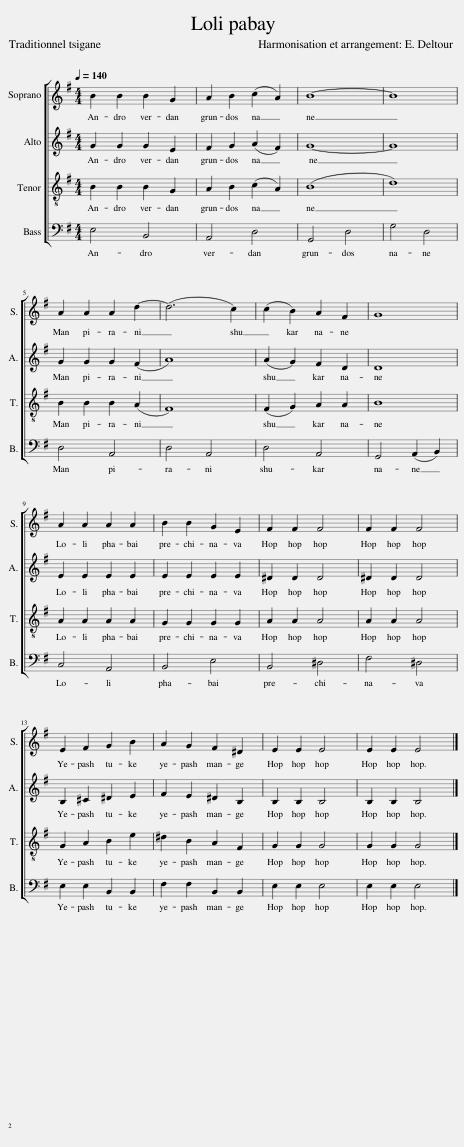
X:1
%%score [ 1 2 3 4 ]
L:1/8
Q:1/4=140
M:4/4
I:linebreak $
K:G
V:1 treble
V:2 treble
V:3 treble-8
V:4 bass
V:1
 B2 B2 B2 G2 | A2 B2 (c2 A2) | B8- | B8 |$ A2 A2 A2 d2- | %5
 (d6 c2) | (c2 B2) A2 F2 | G8 |$ A2 A2 A2 A2 | B2 B2 G2 E2 | %10
 F2 F2 F4 | F2 F2 F4 |$ E2 F2 G2 B2 | A2 G2 F2 ^D2 | E2 E2 E4 | %15
 E2 E2 E4 |] %16
V:2
 G2 G2 G2 E2 | F2 G2 (A2 F2) | G8- | G8 |$ G2 G2 G2 (F2 | %5
 A8) | (A2 G2) F2 D2 | D8 |$ E2 E2 E2 E2 | E2 E2 E2 E2 | %10
 ^D2 D2 D4 | ^D2 D2 D4 |$ B,2 ^C2 ^D2 E2 | F2 E2 ^D2 B,2 | B,2 B,2 B,4 | %15
 B,2 B,2 B,4 |] %16
V:3
 B2 B2 B2 G2 | A2 B2 (c2 A2) | (B8 | d8) |$ B2 B2 B2 (A2 | %5
 F8) | (F2 G2) A2 A2 | B8 |$ A2 A2 A2 A2 | G2 G2 G2 G2 | %10
 A2 A2 A4 | A2 A2 A4 |$ G2 A2 B2 e2 | ^d2 B2 A2 F2 | G2 G2 G4 | %15
 G2 G2 G4 |] %16
V:4
 E,4 B,,4 | A,,4 D,4 | G,,4 D,4 | G,4 D,4 |$ D,4 A,,4 | %5
 D,4 A,,4 | D,4 A,,4 | G,,4 (A,,2 B,,2) |$ C,4 A,,4 | B,,4 E,4 | %10
 B,,4 ^D,4 | F,4 ^D,4 |$ E,2 E,2 B,,2 B,,2 | F,2 F,2 B,,2 B,,2 | E,2 E,2 E,4 | %15
 E,2 E,2 E,4 |] %16
